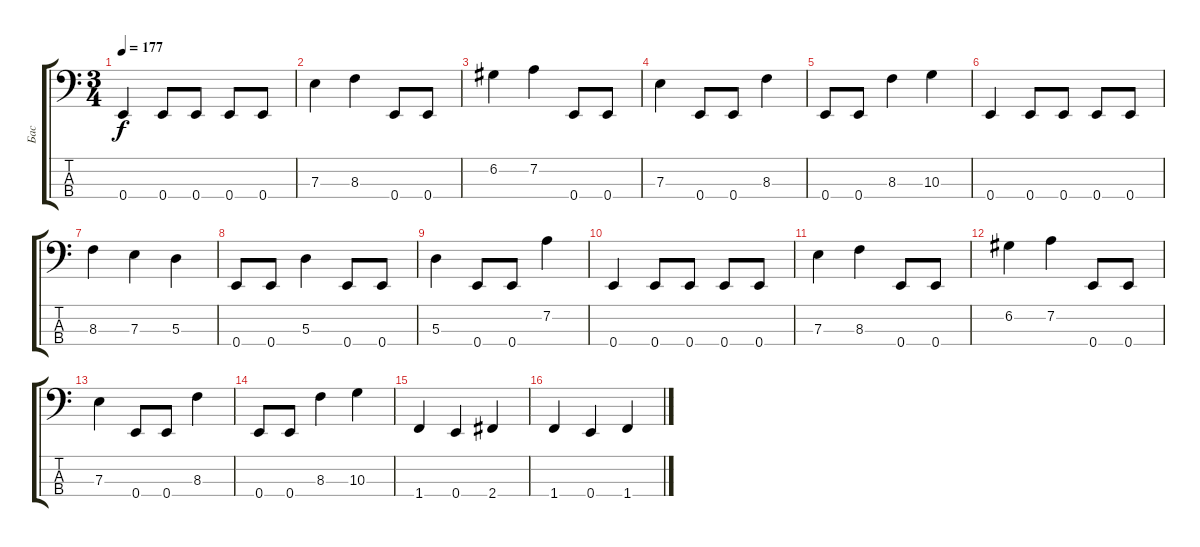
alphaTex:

\track ("Бас" "Бас") {instrument electricbasspick}
\staff {score tabs}
\tuning (G2 D2 A1 E1) {hide}
\ts (3 4)
\tempo 177
\clef f4
\ks c
0.4.4{dy f} 0.4.8 0.4.8 0.4.8 0.4.8 |
7.3.4 8.3.4 0.4.8 0.4.8 |
6.2.4 7.2.4 0.4.8 0.4.8 |
7.3.4 0.4.8 0.4.8 8.3.4 |
0.4.8 0.4.8 8.3.4 10.3.4 |
0.4.4 0.4.8 0.4.8 0.4.8 0.4.8 |
8.3.4 7.3.4 5.3.4 |
0.4.8 0.4.8 5.3.4 0.4.8 0.4.8 |
5.3.4 0.4.8 0.4.8 7.2.4 |
0.4.4 0.4.8 0.4.8 0.4.8 0.4.8 |
7.3.4 8.3.4 0.4.8 0.4.8 |
6.2.4 7.2.4 0.4.8 0.4.8 |
7.3.4 0.4.8 0.4.8 8.3.4 |
0.4.8 0.4.8 8.3.4 10.3.4 |
1.4.4 0.4.4 2.4.4 |
1.4.4 0.4.4 1.4.4
